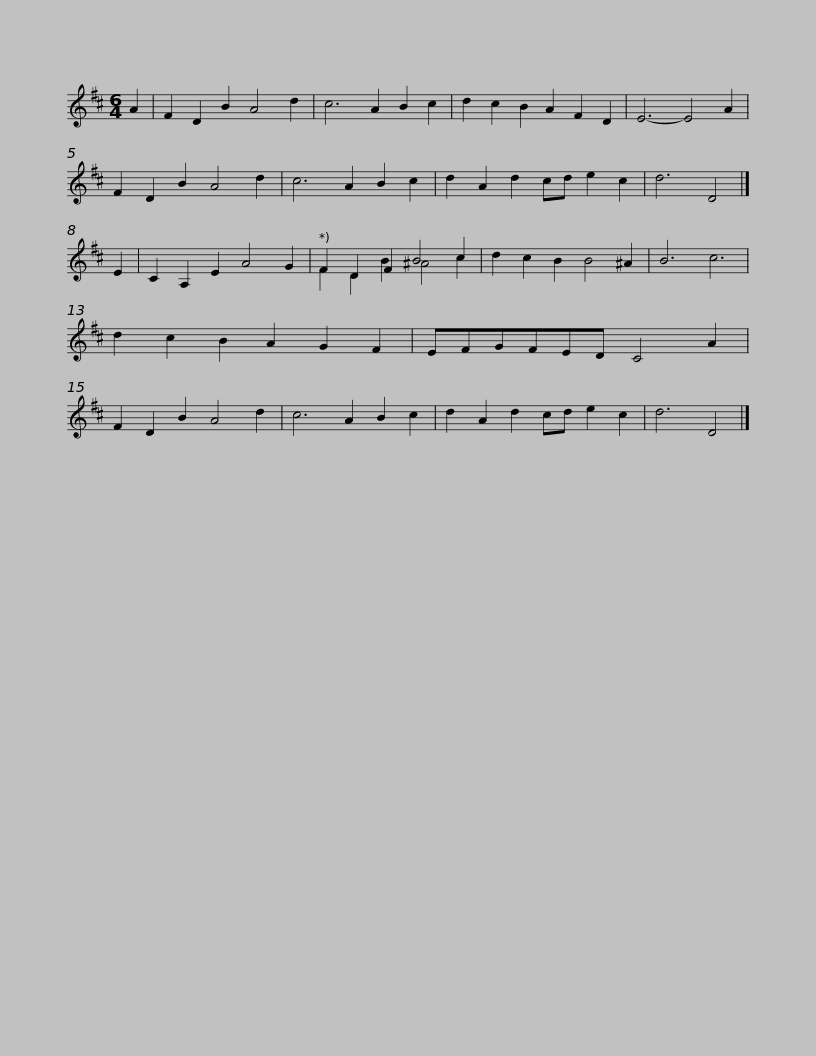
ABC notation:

X:1
%%score ( 1 2 )
L:1/8
M:6/4
I:linebreak $
K:D
V:1 treble
V:2 treble
V:1
 A2 | F2 D2 B2 A4 d2 | c6 A2 B2 c2 | d2 c2 B2 A2 F2 D2 | E6- E4 A2 | %5
 F2 D2 B2 A4 d2 | c6 A2 B2 c2 | d2 A2 d2 cd e2 c2 |$ d6 D4 |] E2 | %10
 C2 A,2 E2 A4 G2 | F2 D2 F2 B4 c2 | d2 c2 B2 B4 ^A2 | B6 c6 | d2 c2 B2 A2 G2 F2 |$ %15
 EFGFED C4 A2 | F2 D2 B2 A4 d2 | c6 A2 B2 c2 | d2 A2 d2 cd e2 c2 | d6 D4 |] %20
V:2
 x2 | x12 | x12 | x12 | x12 | %5
 x12 | x12 | x12 |$ x10 |] x2 | %10
 x12 | F2 D2 B2 ^A4 c2 | x12 | x12 | x12 |$ %15
 x12 | x12 | x12 | x12 | x10 |] %20
